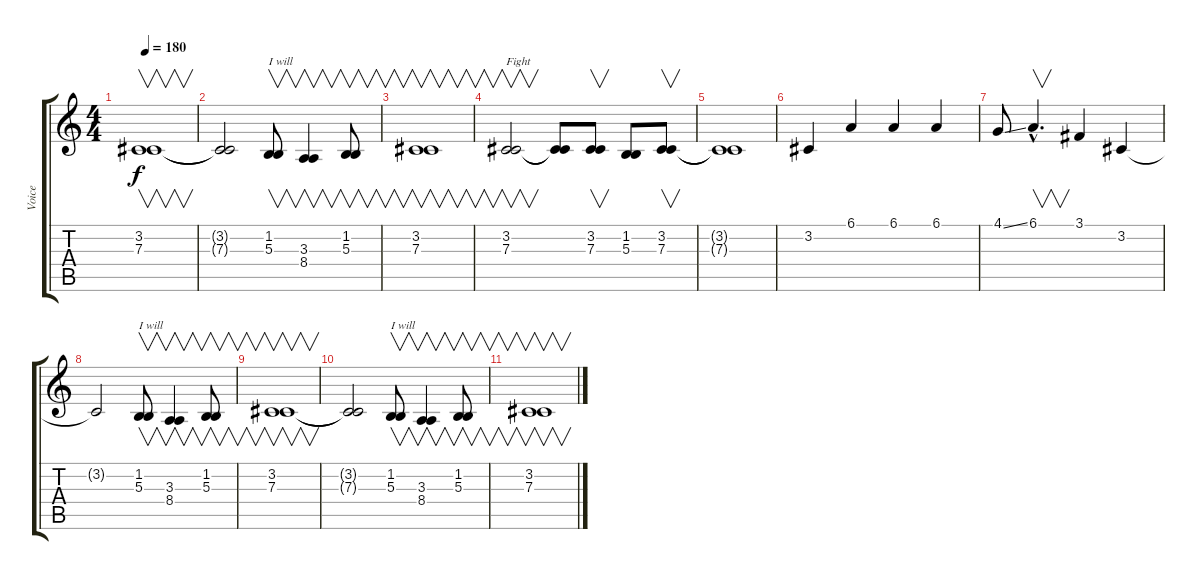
\track ("Voice" "Voice") {instrument voiceoohs}
\staff {score tabs}
\tuning (Eb4 Bb3 Gb3 Db3 Ab2 Eb2) {hide}
\ts (4 4)
\tempo 180
\clef g2
\ks c
(3.2 7.3).1{v dy f} |
(3.2{t} 7.3{t}).2 (1.2 5.3).8{v txt "I will"} (3.3 8.4).4{v} (1.2 5.3).8{v} |
(3.2 7.3).1{v} |
(3.2 7.3).2{v txt "Fight"} (3.2{t} 7.3{t}).8 (3.2 7.3).8{v} (1.2 5.3).8 (3.2 7.3).8{v} |
(3.2{t} 7.3{t}).1 |
3.2.4 6.1.4 6.1.4 6.1.4 |
4.1{ss}.8 6.1{hac}.4{v d} 3.1.4 3.2.4 |
3.2{t}.2 (1.2 5.3).8{v txt "I will"} (3.3 8.4).4{v} (1.2 5.3).8{v} |
(3.2 7.3).1{v} |
(3.2{t} 7.3{t}).2 (1.2 5.3).8{v txt "I will"} (3.3 8.4).4{v} (1.2 5.3).8{v} |
(3.2 7.3).1{v}
